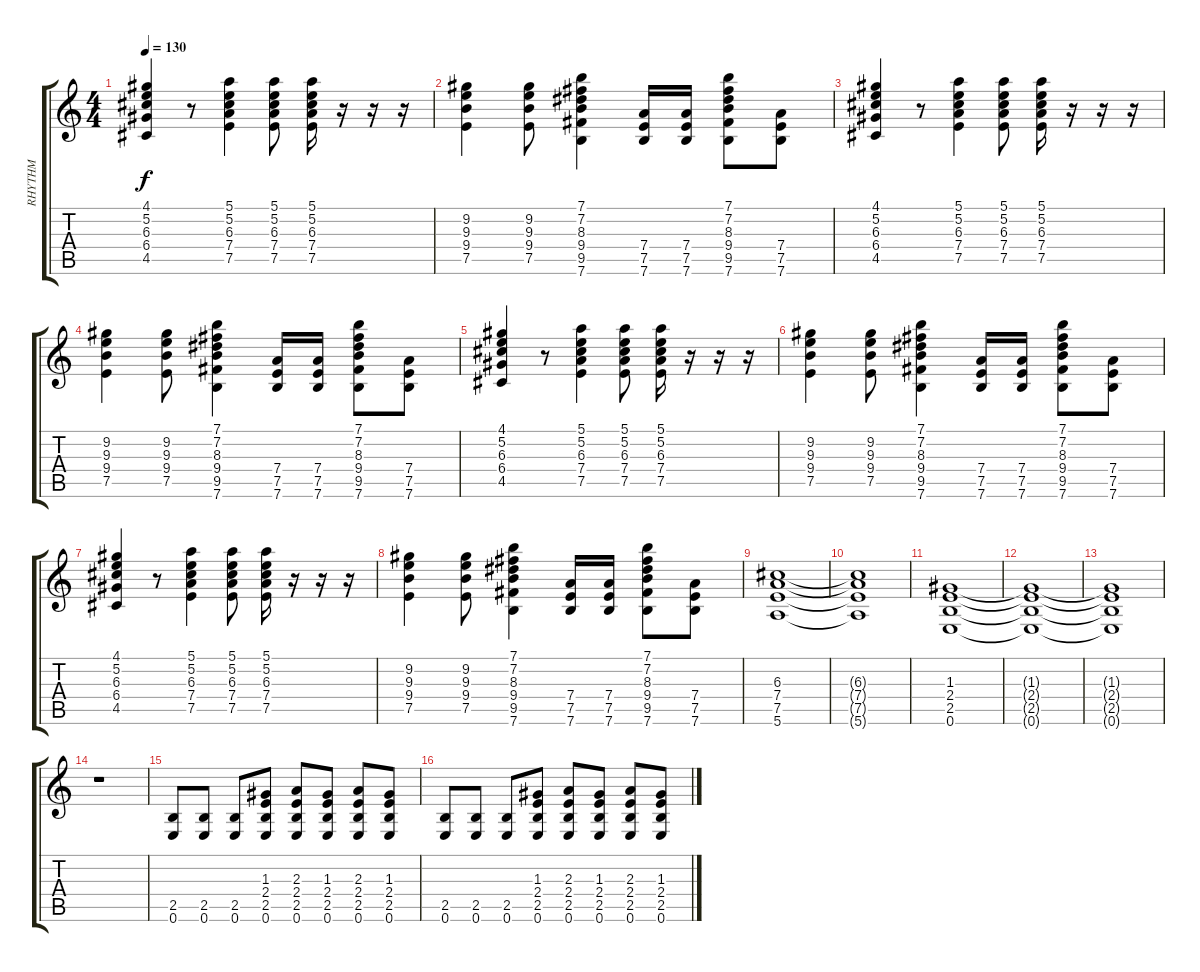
\track ("RHYTHM" "RHYTHM") {instrument distortionguitar}
\staff {score tabs}
\tuning (E4 B3 G3 D3 A2 E2) {hide}
\ts (4 4)
\tempo 130
\clef g2
\ks c
(4.1 5.2 6.3 6.4 4.5).4{dy f} r.8 (5.1 5.2 6.3 7.4 7.5).4 (5.1 5.2 6.3 7.4 7.5).8 (5.1 5.2 6.3 7.4 7.5).16 r.16 r.16 r.16 |
(9.2 9.3 9.4 7.5).4 (9.2 9.3 9.4 7.5).8 (7.1 7.2 8.3 9.4 9.5 7.6).4 (7.4 7.5 7.6).16 (7.4 7.5 7.6).16 (7.1 7.2 8.3 9.4 9.5 7.6).8 (7.4 7.5 7.6).8 |
(4.1 5.2 6.3 6.4 4.5).4 r.8 (5.1 5.2 6.3 7.4 7.5).4 (5.1 5.2 6.3 7.4 7.5).8 (5.1 5.2 6.3 7.4 7.5).16 r.16 r.16 r.16 |
(9.2 9.3 9.4 7.5).4 (9.2 9.3 9.4 7.5).8 (7.1 7.2 8.3 9.4 9.5 7.6).4 (7.4 7.5 7.6).16 (7.4 7.5 7.6).16 (7.1 7.2 8.3 9.4 9.5 7.6).8 (7.4 7.5 7.6).8 |
(4.1 5.2 6.3 6.4 4.5).4 r.8 (5.1 5.2 6.3 7.4 7.5).4 (5.1 5.2 6.3 7.4 7.5).8 (5.1 5.2 6.3 7.4 7.5).16 r.16 r.16 r.16 |
(9.2 9.3 9.4 7.5).4 (9.2 9.3 9.4 7.5).8 (7.1 7.2 8.3 9.4 9.5 7.6).4 (7.4 7.5 7.6).16 (7.4 7.5 7.6).16 (7.1 7.2 8.3 9.4 9.5 7.6).8 (7.4 7.5 7.6).8 |
(4.1 5.2 6.3 6.4 4.5).4 r.8 (5.1 5.2 6.3 7.4 7.5).4 (5.1 5.2 6.3 7.4 7.5).8 (5.1 5.2 6.3 7.4 7.5).16 r.16 r.16 r.16 |
(9.2 9.3 9.4 7.5).4 (9.2 9.3 9.4 7.5).8 (7.1 7.2 8.3 9.4 9.5 7.6).4 (7.4 7.5 7.6).16 (7.4 7.5 7.6).16 (7.1 7.2 8.3 9.4 9.5 7.6).8 (7.4 7.5 7.6).8 |
(6.3 7.4 7.5 5.6).1 |
(6.3{t} 7.4{t} 7.5{t} 5.6{t}).1 |
(1.3 2.4 2.5 0.6).1 |
(1.3{t} 2.4{t} 2.5{t} 0.6{t}).1{volume 10} |
(1.3{t} 2.4{t} 2.5{t} 0.6{t}).1{volume 9} |
r.1 |
(2.5 0.6).8{volume 8} (2.5 0.6).8 (2.5 0.6).8 (1.3 2.4 2.5 0.6).8 (2.3 2.4 2.5 0.6).8 (1.3 2.4 2.5 0.6).8 (2.3 2.4 2.5 0.6).8 (1.3 2.4 2.5 0.6).8 |
(2.5 0.6).8 (2.5 0.6).8 (2.5 0.6).8 (1.3 2.4 2.5 0.6).8 (2.3 2.4 2.5 0.6).8 (1.3 2.4 2.5 0.6).8 (2.3 2.4 2.5 0.6).8 (1.3 2.4 2.5 0.6).8
